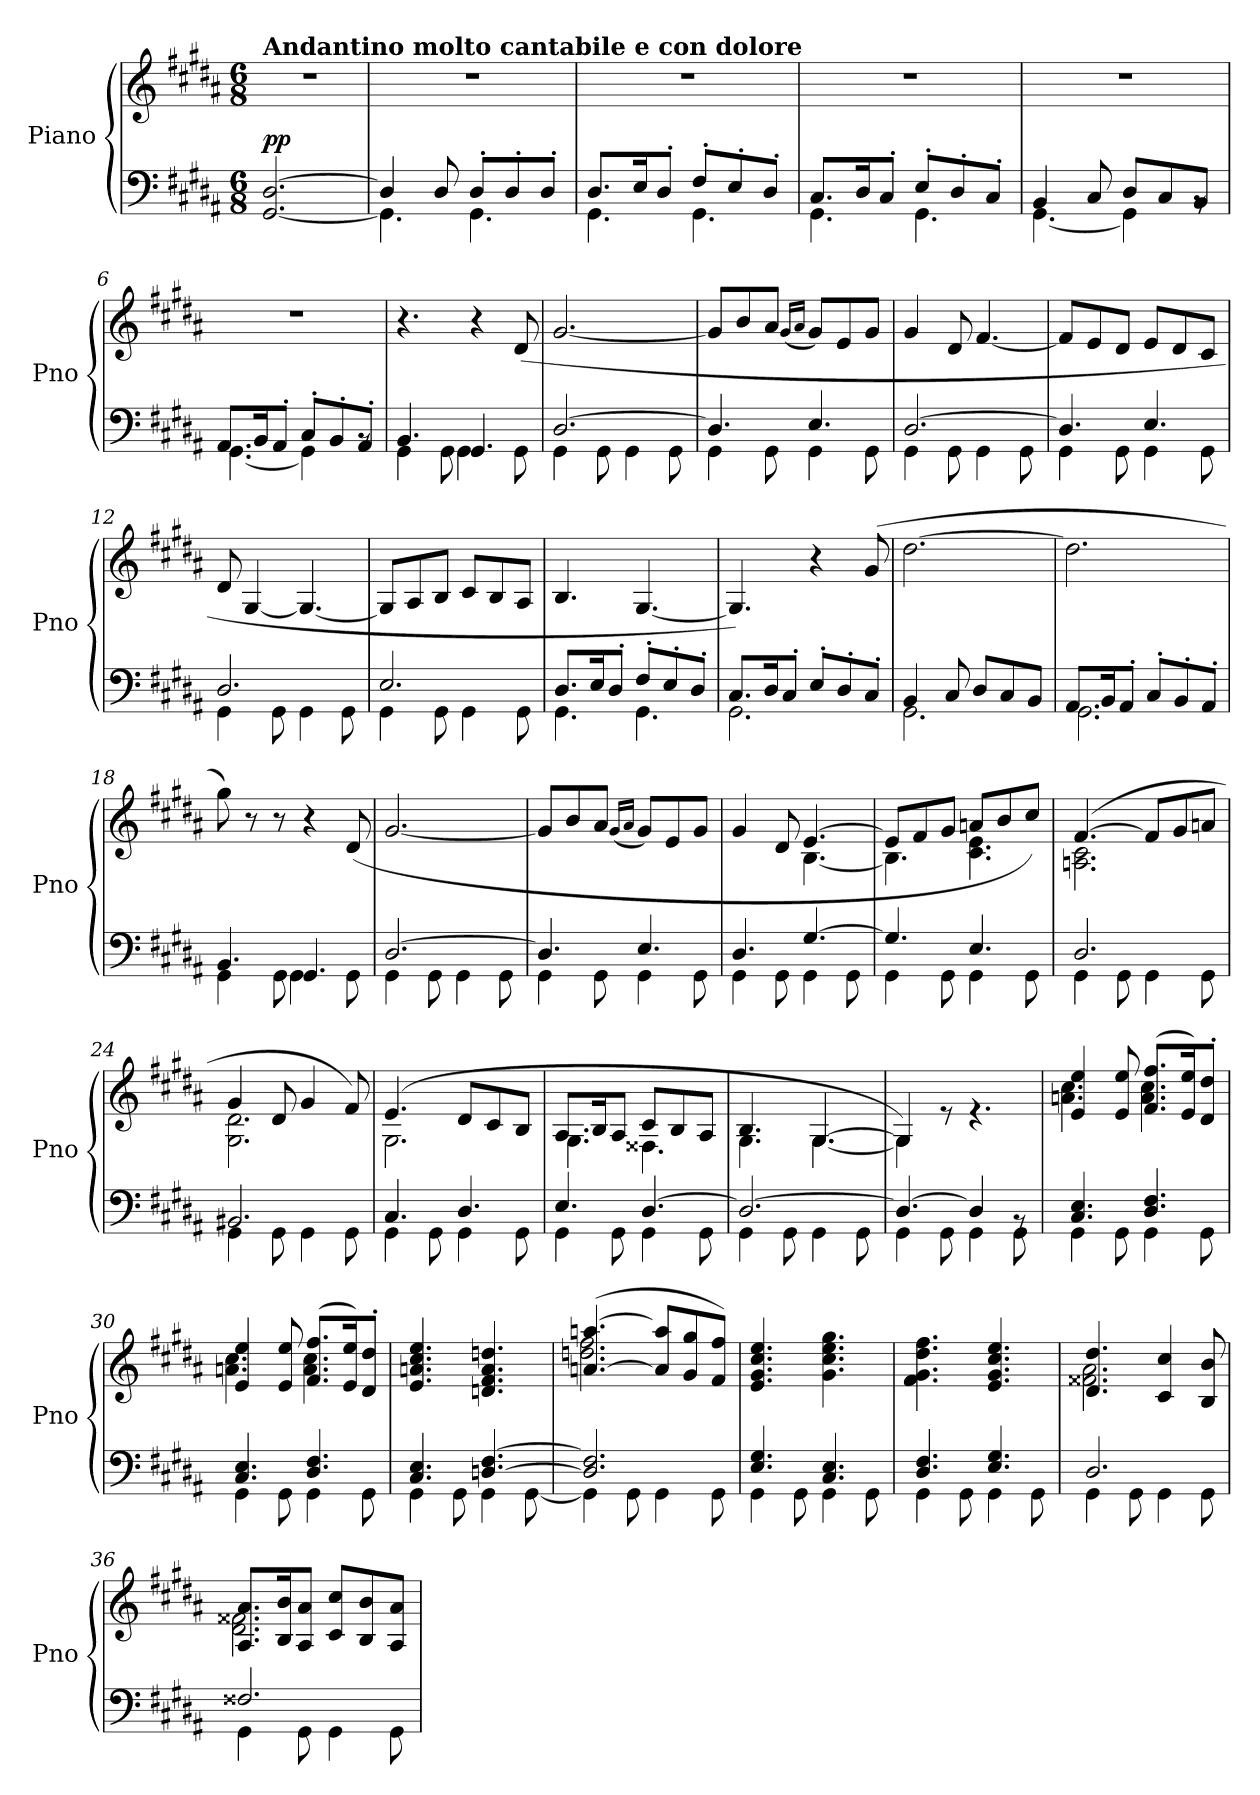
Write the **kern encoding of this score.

**kern	**kern	**dynam
*part1	*part1	*part1
*staff2	*staff1	*staff1/2
*I"Piano	*	*
*I'Pno	*	*
*clefF4	*clefG2	*
*k[f#c#g#d#a#]	*k[f#c#g#d#a#]	*
*M6/8	*M6/8	*
=1	=1	=1
!	!LO:TX:a:B:t=Andantino molto cantabile e con dolore	!
!	!	!LO:DY:a=2
[2.GG#/ [2.D#/	2.r	pp
=2	=2	=2
*^	*	*
4D#/]	4.GG#\]	2.r	.
8D#/	.	.	.
8D#'/L	4.GG#\	.	.
8D#'/	.	.	.
8D#'/J	.	.	.
=3	=3	=3	=3
8.D#/L	4.GG#\	2.r	.
16E/K	.	.	.
8D#'/J	.	.	.
8F#'/L	4.GG#\	.	.
8E'/	.	.	.
8D#'/J	.	.	.
=4	=4	=4	=4
8.C#/L	4.GG#\	2.r	.
16D#/K	.	.	.
8C#'/J	.	.	.
8E'/L	4.GG#\	.	.
8D#'/	.	.	.
8C#'/J	.	.	.
=5	=5	=5	=5
4BB/	[4.GG#\	2.r	.
8C#/	.	.	.
8D#/L	4GG#\]	.	.
8C#/	.	.	.
8BB/J	8rBB	.	.
!!LO:LB:g=z
=6	=6	=6	=6
8.AA#/L	[4.GG#\	2.r	.
16BB/K	.	.	.
8AA#'/J	.	.	.
8C#'/L	4GG#\]	.	.
8BB'/	.	.	.
8AA#'/J	8rBB	.	.
=7	=7	=7	=7
4.BB/	4GG#\	4.r	.
.	8GG#\	.	.
4.GG#/	4GG#\	4r	.
!	!	!	!LO:DY:a
.	8GG#\	(8d#/	other-dynamics
=8	=8	=8	=8
[2.D#/	4GG#\	[2.g#/	.
.	8GG#\	.	.
.	4GG#\	.	.
.	8GG#\	.	.
=9	=9	=9	=9
4.D#/]	4GG#\	8g#/L]	.
.	.	8b/	.
.	8GG#\	8a#/J	.
.	.	(16qg#/LL	.
.	.	16qa#/JJ	.
4.E/	4GG#\	8g#/L)	.
.	.	8e/	.
.	8GG#\	8g#/J	.
=10	=10	=10	=10
[2.D#/	4GG#\	4g#/	.
.	8GG#\	8d#/	.
.	4GG#\	[4.f#/	.
.	8GG#\	.	.
=11	=11	=11	=11
4.D#/]	4GG#\	8f#/L]	.
.	.	8e/	.
.	8GG#\	8d#/J	.
4.E/	4GG#\	8e/L	.
.	.	8d#/	.
.	8GG#\	8c#/J	.
!!LO:LB:g=z
=12	=12	=12	=12
2.D#/	4GG#\	8d#/	.
.	.	[4G#/	.
.	8GG#\	.	.
.	4GG#\	4.G#/_	.
.	8GG#\	.	.
=13	=13	=13	=13
2.E/	4GG#\	8G#/L]	.
.	.	8A#/	.
.	8GG#\	8B/J	.
.	4GG#\	8c#/L	.
.	.	8B/	.
.	8GG#\	8A#/J	.
=14	=14	=14	=14
8.D#/L	4.GG#\	4.B/	.
16E/K	.	.	.
8D#'/J	.	.	.
8F#'/L	4.GG#\	[4.G#/	.
8E'/	.	.	.
8D#'/J	.	.	.
=15	=15	=15	=15
8.C#/L	2.GG#\	4.G#/])	.
16D#/K	.	.	.
8C#'/J	.	.	.
8E'/L	.	4r	.
8D#'/	.	.	.
8C#'/J	.	(8g#/	.
=16	=16	=16	=16
4BB/	2.GG#\	[2.dd#\	.
8C#/	.	.	.
8D#/L	.	.	.
8C#/	.	.	.
8BB/J	.	.	.
!!LO:LB:g=z
=17	=17	=17	=17
8.AA#/L	2.GG#\	2.dd#\]	.
16BB/K	.	.	.
8AA#'/J	.	.	.
8C#'/L	.	.	.
8BB'/	.	.	.
8AA#'/J	.	.	.
=18	=18	=18	=18
4.BB/	4GG#\	8gg#\)	.
.	.	8r	.
.	8GG#\	8r	.
4.GG#/	4GG#\	4r	.
.	8GG#\	(8d#/	.
=19	=19	=19	=19
[2.D#/	4GG#\	[2.g#/	.
.	8GG#\	.	.
.	4GG#\	.	.
.	8GG#\	.	.
=20	=20	=20	=20
4.D#/]	4GG#\	8g#/L]	.
.	.	8b/	.
.	8GG#\	8a#/J	.
.	.	(16qg#/LL	.
.	.	16qa#/JJ	.
4.E/	4GG#\	8g#/L)	.
.	.	8e/	.
.	8GG#\	8g#/J	.
=21	=21	=21	=21
*	*	*^	*
4.D#/	4GG#\	4g#/	4.ryy	.
.	8GG#\	8d#/	.	.
[4.G#/	4GG#\	[4.e/	[4.B\	.
.	8GG#\	.	.	.
!!LO:LB:g=z	!!
=22	=22	=22	=22	=22
4.G#/]	4GG#\	8e/L]	4.B\]	.
.	.	8f#/	.	.
.	8GG#\	8g#/J	.	.
4.E/	4GG#\	8an/L	4.c#\ 4.e\	.
.	.	8b/	.	.
.	8GG#\	8cc#/J)	.	.
=23	=23	=23	=23	=23
2.D#/	4GG#\	([4.f#/	2.An\ 2.c#\	.
.	8GG#\	.	.	.
.	4GG#\	8f#/L]	.	.
.	.	8g#/	.	.
.	8GG#\	8an/J	.	.
=24	=24	=24	=24	=24
2.BB#X/	4GG#\	4g#/	2.G#\ 2.d#\	.
.	8GG#\	8d#/	.	.
.	4GG#\	4g#/	.	.
.	8GG#\	8f#/)	.	.
=25	=25	=25	=25	=25
4.C#/	4GG#\	(4.e/	2.G#\	.
.	8GG#\	.	.	.
4.D#/	4GG#\	8d#/L	.	.
.	.	8c#/	.	.
.	8GG#\	8B/J	.	.
=26	=26	=26	=26	=26
4.E/	4GG#\	8.A#/L	4.G#\	.
.	.	16B/K	.	.
.	8GG#\	8A#/J	.	.
[4.D#/	4GG#\	8c#/L	4.F##X\	.
.	.	8B/	.	.
.	8GG#\	8A#/J	.	.
!!LO:PB:g=z	!!
=27	=27	=27	=27	=27
2.D#/_	4GG#\	4.B/	4.G#\	.
.	8GG#\	.	.	.
.	4GG#\	[4.G#/	[4.G#\	.
.	8GG#\	.	.	.
=28	=28	=28	=28	=28
4.D#/_	4GG#\	4G#/])	4G#\]	.
.	8GG#\	8re	2ryy	.
4D#/]	4GG#\	4.re	.	.
8rBB	8GG#\	.	.	.
=29	=29	=29	=29	=29
4.C#/ 4.E/	4GG#\	4e/ 4ee/	4.an\ 4.cc#\	.
.	8GG#\	8e/ 8ee/	.	.
4.D#/ 4.F#/	4GG#\	(8.f#/ 8.ff#/L	4.a\ 4.cc#\	.
.	.	16e/ 16ee/K)	.	.
.	8GG#\	8d#/' 8dd#/'J	.	.
=30	=30	=30	=30	=30
4.C#/ 4.E/	4GG#\	4e/ 4ee/	4.an\ 4.cc#\	.
.	8GG#\	8e/ 8ee/	.	.
4.D#/ 4.F#/	4GG#\	(8.f#/ 8.ff#/L	4.a\ 4.cc#\	.
.	.	16e/ 16ee/K)	.	.
.	8GG#\	8d#/' 8dd#/'J	.	.
*	*	*v	*v	*
=31	=31	=31	=31
4.C#/ 4.E/	4GG#\	4.e/ 4.an/ 4.cc#/ 4.ee/	.
.	8GG#\	.	.
[4.Dn/ [4.F#/	4GG#\	4.dn/ 4.f#/ 4.a/ 4.ddn/	.
.	[8GG#\	.	.
=32	=32	=32	=32
*	*	*^	*
2.D/] 2.F#/]	4GG#\]	([4.an/ [4.aan/	2.ddn\ 2.ff#\	.
.	8GG#\	.	.	.
.	4GG#\	8a/] 8aa/]L	.	.
.	.	8g#/ 8gg#/	.	.
.	8GG#\	8f#/ 8ff#/J)	.	.
*	*	*v	*v	*
!!LO:LB:g=z
=33	=33	=33	=33
4.E/ 4.G#/	4GG#\	4.e/ 4.g#/ 4.cc#/ 4.ee/	.
.	8GG#\	.	.
4.C#/ 4.E/	4GG#\	4.g#\ 4.cc#\ 4.ee\ 4.gg#\	.
.	8GG#\	.	.
=34	=34	=34	=34
4.D#/ 4.F#/	4GG#\	4.f#\ 4.g#\ 4.dd#\ 4.ff#\	.
.	8GG#\	.	.
4.E/ 4.G#/	4GG#\	4.e/ 4.g#/ 4.cc#/ 4.ee/	.
.	8GG#\	.	.
=35	=35	=35	=35
*	*	*^	*
2.D#/	4GG#\	4.d#/ 4.dd#/	2.f##X\ 2.a#\	.
.	8GG#\	.	.	.
.	4GG#\	4c#/ 4cc#/	.	.
.	8GG#\	8B/ 8b/	.	.
=36	=36	=36	=36	=36
2.F##X/	4GG#\	8.A#/ 8.a#/L	2.d#\ 2.f##X\	.
.	.	16B/ 16b/K	.	.
.	8GG#\	8A#/ 8a#/J	.	.
.	4GG#\	8c#/ 8cc#/L	.	.
.	.	8B/ 8b/	.	.
.	8GG#\	8A#/ 8a#/J	.	.
*v	*v	*	*	*
*	*v	*v	*
=	=	=
*-	*-	*-
